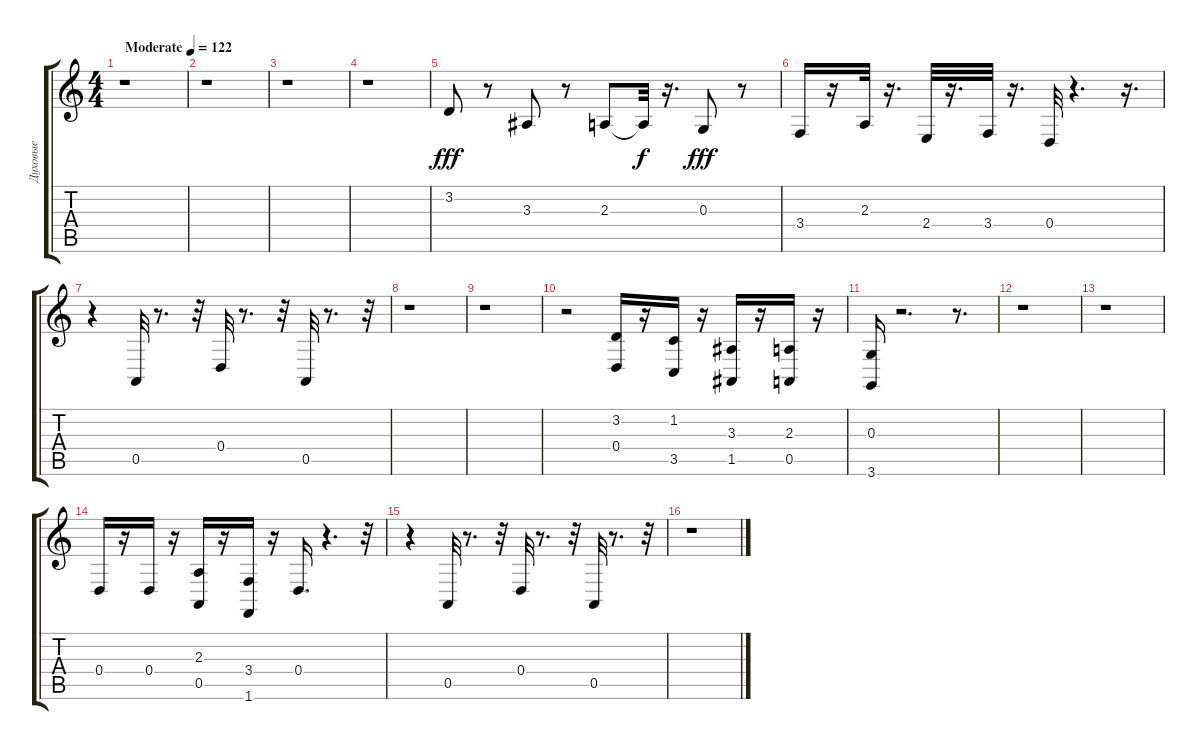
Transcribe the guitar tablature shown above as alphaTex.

\track ("Духовые" "Духовые") {instrument trombone}
\staff {score tabs}
\tuning (E4 B3 G3 D3 A2 E2) {hide}
\ts (4 4)
\tempo (122 "Moderate")
\clef g2
\ks c
r.1{dy fff instrument trombone} |
r.1 |
r.1 |
r.1 |
3.2.8 r.8 3.3.8 r.8 2.3.8 2.3{t}.32{dy f} r.16{d} 0.3.8{dy fff} r.8 |
3.4.16 r.16 2.3.32 r.16{d} 2.4.32 r.16{d} 3.4.32 r.16{d} 0.4.32 r.4{d} r.16{d} |
r.4 0.5.32 r.8{d} r.32 0.4.32 r.8{d} r.32 0.5.32 r.8{d} r.32 |
r.1 |
r.1 |
r.2 (3.2 0.4).16 r.16 (1.2 3.5).16 r.16 (3.3 1.5).16 r.16 (2.3 0.5).16 r.16 |
(0.3 3.6).16 r.2{d} r.8{d} |
r.1 |
r.1 |
0.4.16 r.16 0.4.16 r.16 (2.3 0.5).16 r.16 (3.4 1.6).16 r.16 0.4.16{d} r.4{d} r.32 |
r.4 0.5.32 r.8{d} r.32 0.4.32 r.8{d} r.32 0.5.32 r.8{d} r.32 |
r.1
